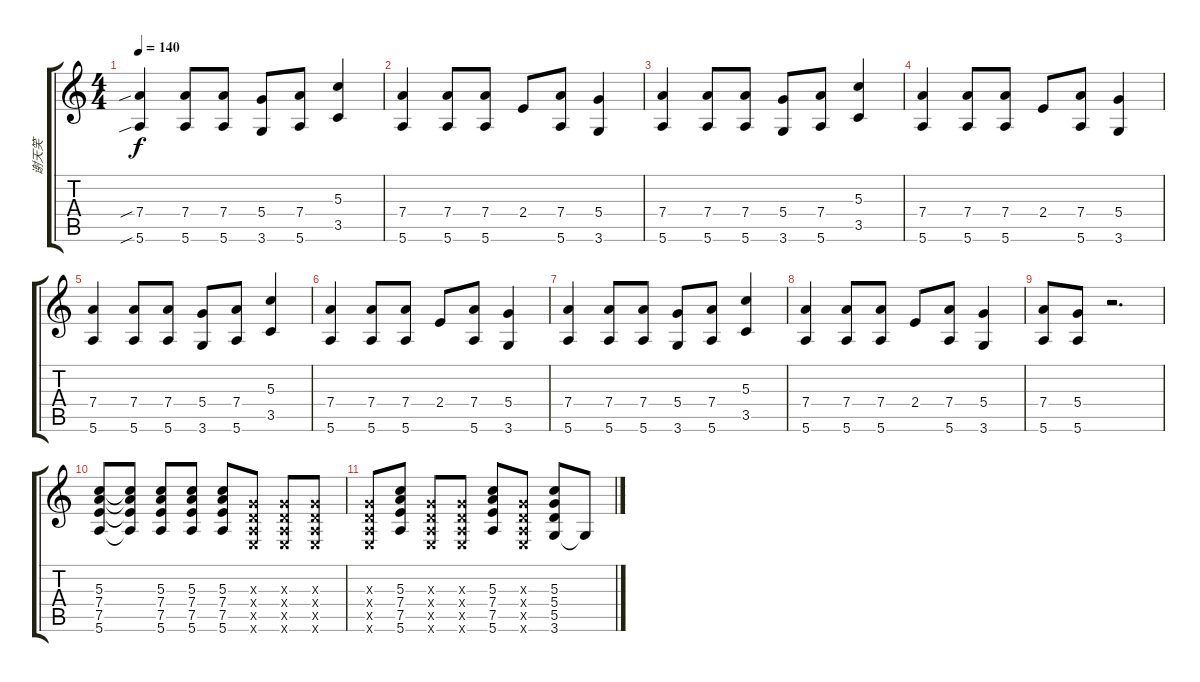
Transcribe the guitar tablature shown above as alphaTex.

\track ("谢天笑" "谢天笑") {instrument distortionguitar}
\staff {score tabs}
\tuning (E4 B3 G3 D3 A2 E2) {hide}
\ts (4 4)
\tempo 140
\clef g2
\ks c
(7.4{sib} 5.6{sib}).4{dy f} (7.4 5.6).8 (7.4 5.6).8 (5.4 3.6).8 (7.4 5.6).8 (5.3 3.5).4 |
(7.4 5.6).4 (7.4 5.6).8 (7.4 5.6).8 2.4.8 (7.4 5.6).8 (5.4 3.6).4 |
(7.4 5.6).4 (7.4 5.6).8 (7.4 5.6).8 (5.4 3.6).8 (7.4 5.6).8 (5.3 3.5).4 |
(7.4 5.6).4 (7.4 5.6).8 (7.4 5.6).8 2.4.8 (7.4 5.6).8 (5.4 3.6).4 |
(7.4 5.6).4 (7.4 5.6).8 (7.4 5.6).8 (5.4 3.6).8 (7.4 5.6).8 (5.3 3.5).4 |
(7.4 5.6).4 (7.4 5.6).8 (7.4 5.6).8 2.4.8 (7.4 5.6).8 (5.4 3.6).4 |
(7.4 5.6).4 (7.4 5.6).8 (7.4 5.6).8 (5.4 3.6).8 (7.4 5.6).8 (5.3 3.5).4 |
(7.4 5.6).4 (7.4 5.6).8 (7.4 5.6).8 2.4.8 (7.4 5.6).8 (5.4 3.6).4 |
(7.4 5.6).8 (5.4 5.6).8 r.2{d} |
(5.3 7.4 7.5 5.6).8 (5.3{t} 7.4{t} 7.5{t} 5.6{t}).8 (5.3 7.4 7.5 5.6).8 (5.3 7.4 7.5 5.6).8 (5.3 7.4 7.5 5.6).8 (0.3{x} 0.4{x} 0.5{x} 0.6{x}).8 (0.3{x} 0.4{x} 0.5{x} 0.6{x}).8 (0.3{x} 0.4{x} 0.5{x} 0.6{x}).8 |
(0.3{x} 0.4{x} 0.5{x} 0.6{x}).8 (5.3 7.4 7.5 5.6).8 (0.3{x} 0.4{x} 0.5{x} 0.6{x}).8 (0.3{x} 0.4{x} 0.5{x} 0.6{x}).8 (5.3 7.4 7.5 5.6).8 (0.3{x} 0.4{x} 0.5{x} 0.6{x}).8 (5.3 5.4 5.5 3.6).8 3.6{t}.8
